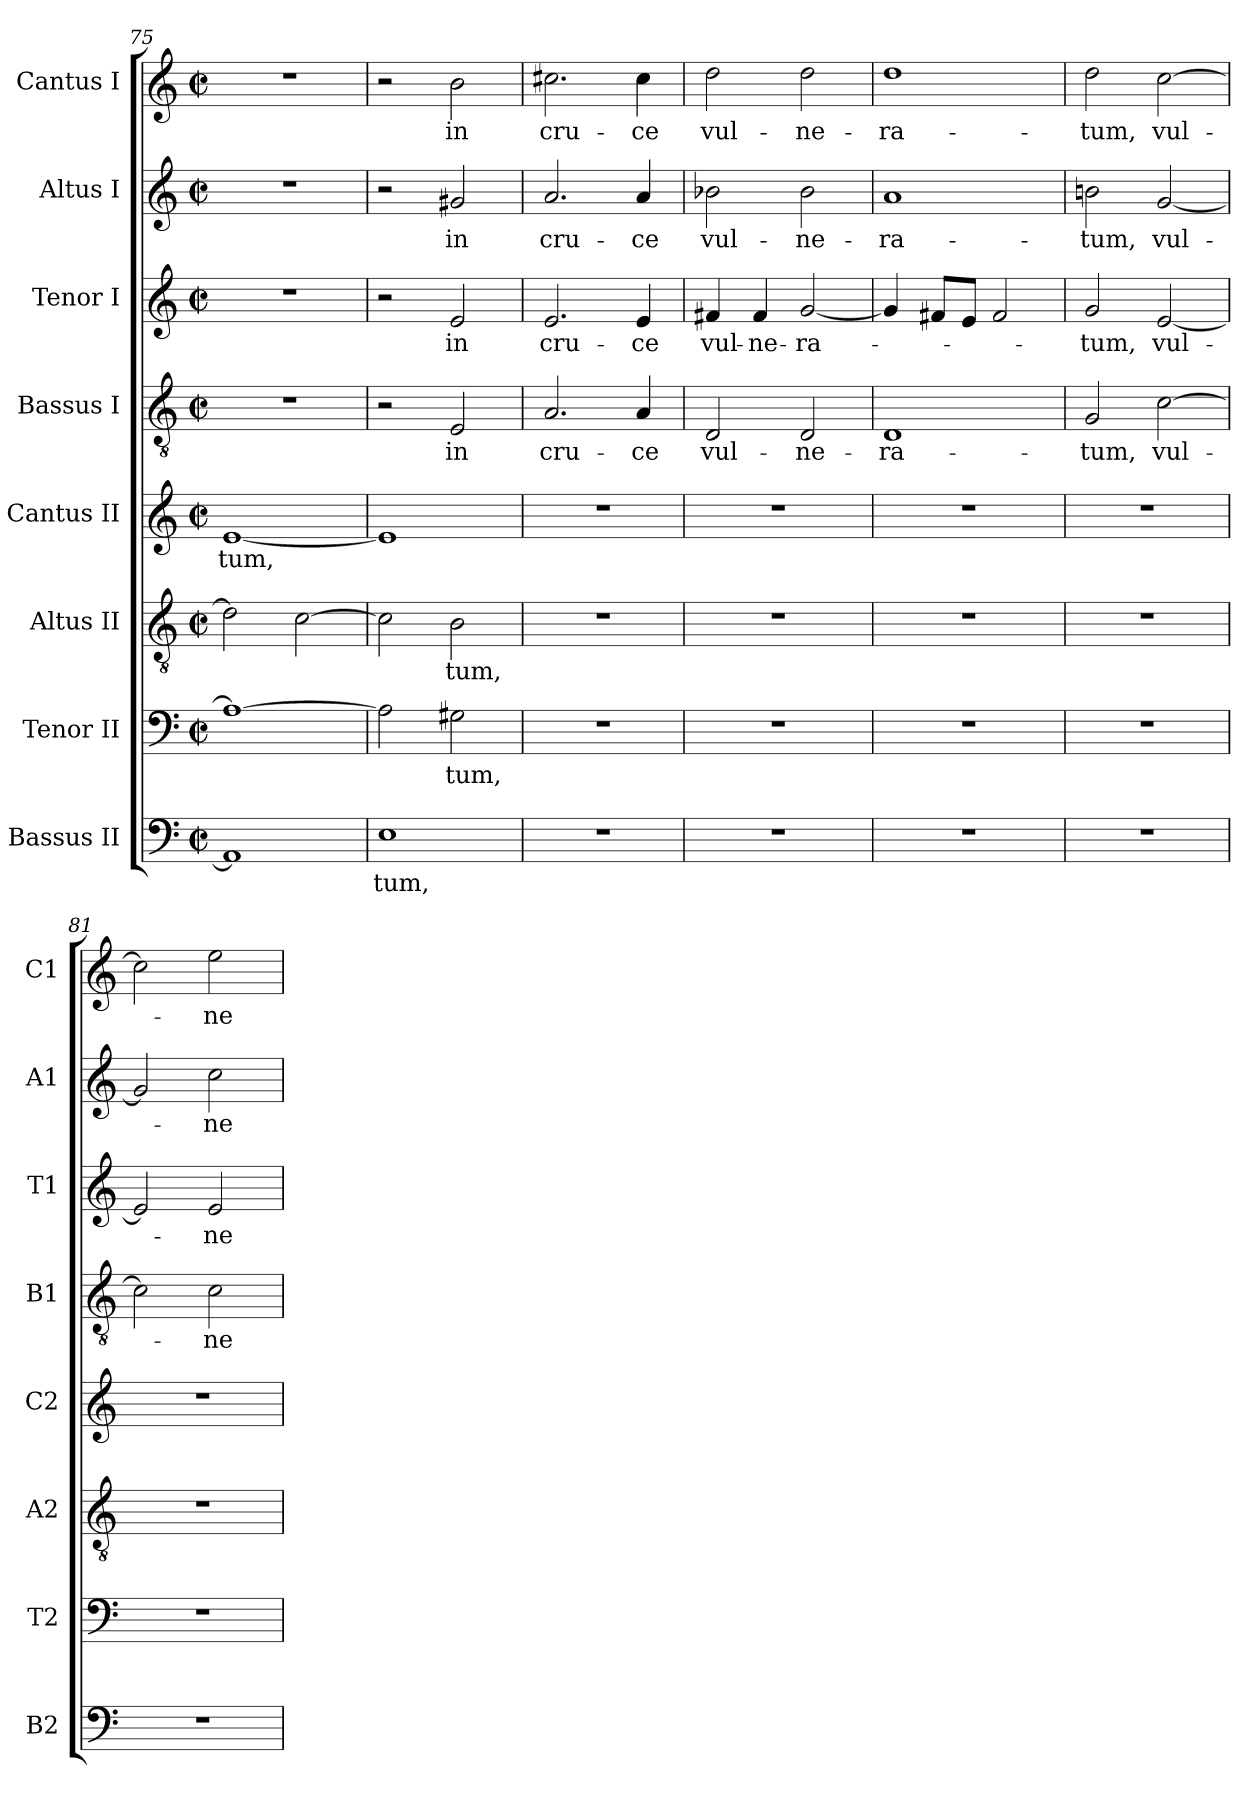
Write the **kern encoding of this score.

**kern	**text	**kern	**text	**kern	**text	**kern	**text	**kern	**text	**kern	**text	**kern	**text	**kern	**text
*part8	*part8	*part7	*part7	*part6	*part6	*part5	*part5	*part4	*part4	*part3	*part3	*part2	*part2	*part1	*part1
*staff8	*staff8	*staff7	*staff7	*staff6	*staff6	*staff5	*staff5	*staff4	*staff4	*staff3	*staff3	*staff2	*staff2	*staff1	*staff1
*I"Bassus II	*	*I"Tenor II	*	*I"Altus II	*	*I"Cantus II	*	*I"Bassus I	*	*I"Tenor I	*	*I"Altus I	*	*I"Cantus I	*
*I'B2	*	*I'T2	*	*I'A2	*	*I'C2	*	*I'B1	*	*I'T1	*	*I'A1	*	*I'C1	*
*clefF4	*	*clefF4	*	*clefGv2	*	*clefG2	*	*clefGv2	*	*clefG2	*	*clefG2	*	*clefG2	*
*k[]	*	*k[]	*	*k[]	*	*k[]	*	*k[]	*	*k[]	*	*k[]	*	*k[]	*
*C:	*	*C:	*	*C:	*	*C:	*	*C:	*	*C:	*	*C:	*	*C:	*
*M2/2	*	*M2/2	*	*M2/2	*	*M2/2	*	*M2/2	*	*M2/2	*	*M2/2	*	*M2/2	*
*met(c|)	*	*met(c|)	*	*met(c|)	*	*met(c|)	*	*met(c|)	*	*met(c|)	*	*met(c|)	*	*met(c|)	*
=75	=75	=75	=75	=75	=75	=75	=75	=75	=75	=75	=75	=75	=75	=75	=75
!	!	!	!	!	!	!	!LO:LY:b	!	!	!	!	!	!	!	!
1AA]	.	1A_	.	2d\]	.	[1e	-tum,	1r	.	1r	.	1r	.	1r	.
.	.	.	.	[2c\	.	.	.	.	.	.	.	.	.	.	.
=76	=76	=76	=76	=76	=76	=76	=76	=76	=76	=76	=76	=76	=76	=76	=76
!	!LO:LY:b	!	!	!	!	!	!	!	!	!	!	!	!	!	!
1E	-tum,	2A\]	.	2c\]	.	1e]	.	2r	.	2r	.	2r	.	2r	.
!	!	!	!LO:LY:b	!	!	!	!	!	!	!	!	!	!	!	!
!	!	!	!	!	!LO:LY:b	!	!	!	!	!	!	!	!	!	!
!	!	!	!	!	!	!	!	!	!LO:LY:b	!	!	!	!	!	!
!	!	!	!	!	!	!	!	!	!	!	!LO:LY:b	!	!	!	!
!	!	!	!	!	!	!	!	!	!	!	!	!	!LO:LY:b	!	!
!	!	!	!	!	!	!	!	!	!	!	!	!	!	!	!LO:LY:b
.	.	2G#X\	-tum,	2B\	-tum,	.	.	2E/	in	2e/	in	2g#X/	in	2b\	in
=77	=77	=77	=77	=77	=77	=77	=77	=77	=77	=77	=77	=77	=77	=77	=77
!	!	!	!	!	!	!	!	!	!LO:LY:b	!	!	!	!	!	!
!	!	!	!	!	!	!	!	!	!	!	!LO:LY:b	!	!	!	!
!	!	!	!	!	!	!	!	!	!	!	!	!	!LO:LY:b	!	!
!	!	!	!	!	!	!	!	!	!	!	!	!	!	!	!LO:LY:b
1r	.	1r	.	1r	.	1r	.	2.A/	cru-	2.e/	cru-	2.a/	cru-	2.cc#X\	cru-
!	!	!	!	!	!	!	!	!	!LO:LY:b	!	!	!	!	!	!
!	!	!	!	!	!	!	!	!	!	!	!LO:LY:b	!	!	!	!
!	!	!	!	!	!	!	!	!	!	!	!	!	!LO:LY:b	!	!
!	!	!	!	!	!	!	!	!	!	!	!	!	!	!	!LO:LY:b
.	.	.	.	.	.	.	.	4A/	-ce	4e/	-ce	4a/	-ce	4cc#\	-ce
=78	=78	=78	=78	=78	=78	=78	=78	=78	=78	=78	=78	=78	=78	=78	=78
!	!	!	!	!	!	!	!	!	!LO:LY:b	!	!	!	!	!	!
!	!	!	!	!	!	!	!	!	!	!	!LO:LY:b	!	!	!	!
!	!	!	!	!	!	!	!	!	!	!	!	!	!LO:LY:b	!	!
!	!	!	!	!	!	!	!	!	!	!	!	!	!	!	!LO:LY:b
1r	.	1r	.	1r	.	1r	.	2D/	vul-	4f#X/	vul-	2b-X\	vul-	2dd\	vul-
!	!	!	!	!	!	!	!	!	!	!	!LO:LY:b	!	!	!	!
.	.	.	.	.	.	.	.	.	.	4f#/	-ne-	.	.	.	.
!	!	!	!	!	!	!	!	!	!LO:LY:b	!	!	!	!	!	!
!	!	!	!	!	!	!	!	!	!	!	!LO:LY:b	!	!	!	!
!	!	!	!	!	!	!	!	!	!	!	!	!	!LO:LY:b	!	!
!	!	!	!	!	!	!	!	!	!	!	!	!	!	!	!LO:LY:b
.	.	.	.	.	.	.	.	2D/	-ne-	[2g/	-ra-	2b-\	-ne-	2dd\	-ne-
=79	=79	=79	=79	=79	=79	=79	=79	=79	=79	=79	=79	=79	=79	=79	=79
!	!	!	!	!	!	!	!	!	!LO:LY:b	!	!	!	!	!	!
!	!	!	!	!	!	!	!	!	!	!	!	!	!LO:LY:b	!	!
!	!	!	!	!	!	!	!	!	!	!	!	!	!	!	!LO:LY:b
1r	.	1r	.	1r	.	1r	.	1D	-ra-	4g/]	.	1a	-ra-	1dd	-ra-
.	.	.	.	.	.	.	.	.	.	8f#X/L	.	.	.	.	.
.	.	.	.	.	.	.	.	.	.	8e/J	.	.	.	.	.
.	.	.	.	.	.	.	.	.	.	2f#/	.	.	.	.	.
!!LO:LB:g=z
=80	=80	=80	=80	=80	=80	=80	=80	=80	=80	=80	=80	=80	=80	=80	=80
!	!	!	!	!	!	!	!	!	!LO:LY:b	!	!	!	!	!	!
!	!	!	!	!	!	!	!	!	!	!	!LO:LY:b	!	!	!	!
!	!	!	!	!	!	!	!	!	!	!	!	!	!LO:LY:b	!	!
!	!	!	!	!	!	!	!	!	!	!	!	!	!	!	!LO:LY:b
1r	.	1r	.	1r	.	1r	.	2G/	-tum,	2g/	-tum,	2bni\	-tum,	2dd\	-tum,
!	!	!	!	!	!	!	!	!	!LO:LY:b	!	!	!	!	!	!
!	!	!	!	!	!	!	!	!	!	!	!LO:LY:b	!	!	!	!
!	!	!	!	!	!	!	!	!	!	!	!	!	!LO:LY:b	!	!
!	!	!	!	!	!	!	!	!	!	!	!	!	!	!	!LO:LY:b
.	.	.	.	.	.	.	.	[2c\	vul-	[2e/	vul-	[2g/	vul-	[2cc\	vul-
=81	=81	=81	=81	=81	=81	=81	=81	=81	=81	=81	=81	=81	=81	=81	=81
1r	.	1r	.	1r	.	1r	.	2c\]	.	2e/]	.	2g/]	.	2cc\]	.
!	!	!	!	!	!	!	!	!	!LO:LY:b	!	!	!	!	!	!
!	!	!	!	!	!	!	!	!	!	!	!LO:LY:b	!	!	!	!
!	!	!	!	!	!	!	!	!	!	!	!	!	!LO:LY:b	!	!
!	!	!	!	!	!	!	!	!	!	!	!	!	!	!	!LO:LY:b
.	.	.	.	.	.	.	.	2c\	-ne-	2e/	-ne-	2cc\	-ne-	2ee\	-ne-
=	=	=	=	=	=	=	=	=	=	=	=	=	=	=	=
*-	*-	*-	*-	*-	*-	*-	*-	*-	*-	*-	*-	*-	*-	*-	*-
